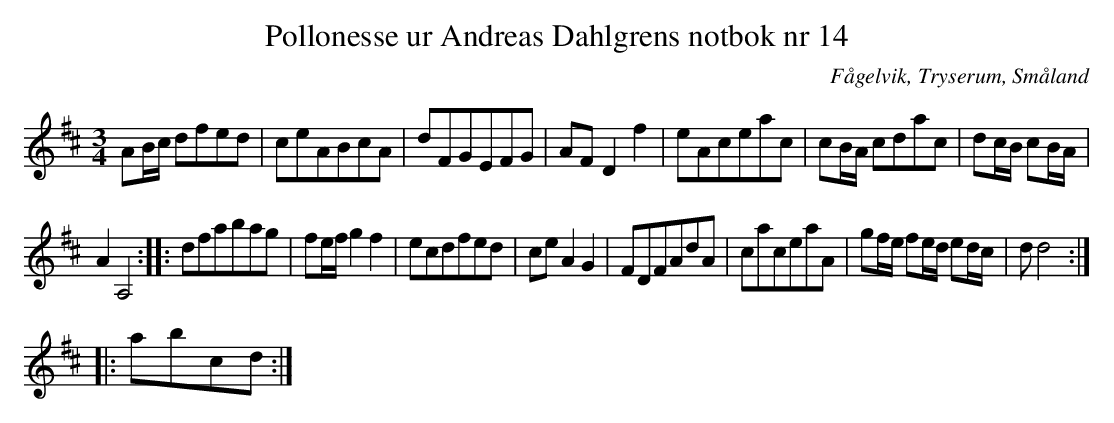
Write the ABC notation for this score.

X:1
T:Pollonesse ur Andreas Dahlgrens notbok nr 14
O:Fågelvik, Tryserum, Småland
M:3/4
L:1/8
K:D
AB/c/ dfed | ceABcA | dFGEFG | AF D2 f2 | eAceac | cB/A/  cdac | dc/B/ cB/A/ |
A2 A,4 :: dfabag | fe/f/ g2 f2 | ecdfed | ce A2G2 | FDFAdA | caceaA | gf/e/ fe/d/ ed/c/ | 2d d4 :|
|: abcd :|
